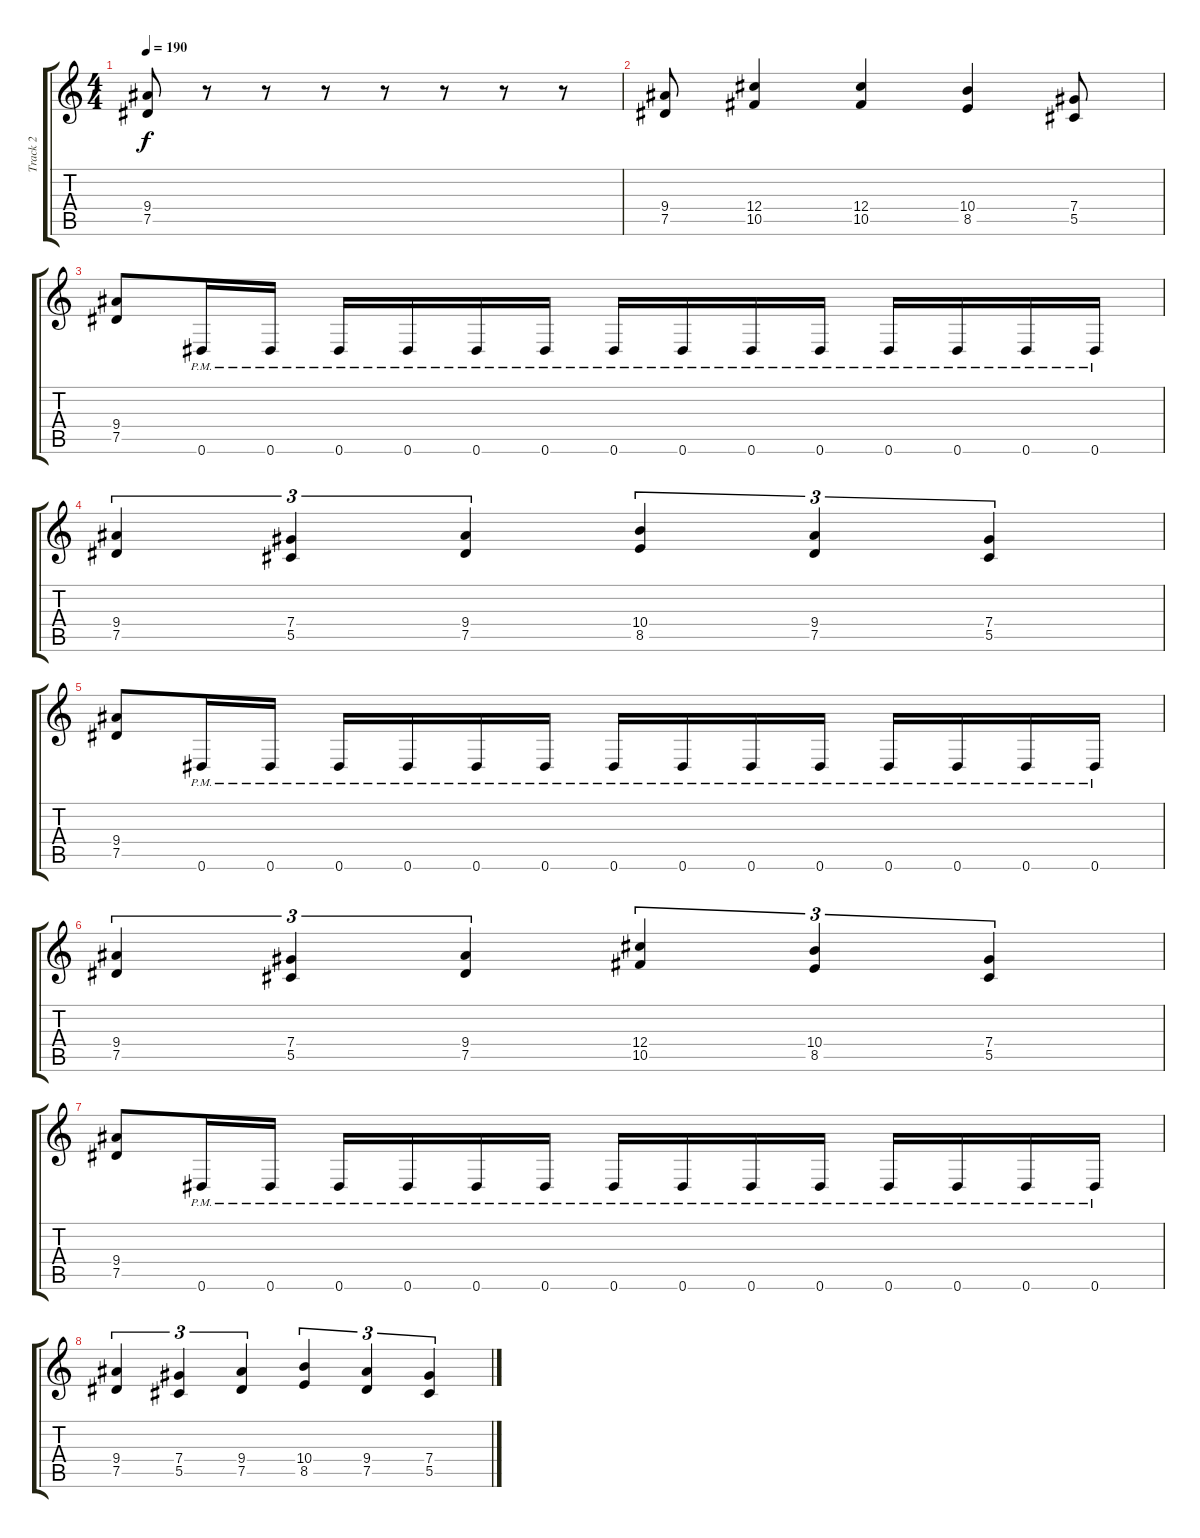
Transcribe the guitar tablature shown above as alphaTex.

\track ("Track 2" "Track 2") {instrument distortionguitar}
\staff {score tabs}
\tuning (Eb4 Bb3 Gb3 Db3 Ab2 Eb2) {hide}
\ts (4 4)
\tempo 190
\clef g2
\ks c
(9.4 7.5).8{dy f} r.8 r.8 r.8 r.8 r.8 r.8 r.8 |
(9.4 7.5).8 (12.4 10.5).4 (12.4 10.5).4 (10.4 8.5).4 (7.4 5.5).8 |
(9.4 7.5).8 0.6{pm}.16 0.6{pm}.16 0.6{pm}.16 0.6{pm}.16 0.6{pm}.16 0.6{pm}.16 0.6{pm}.16 0.6{pm}.16 0.6{pm}.16 0.6{pm}.16 0.6{pm}.16 0.6{pm}.16 0.6{pm}.16 0.6{pm}.16 |
(9.4 7.5).4{tu (3 2)} (7.4 5.5).4{tu (3 2)} (9.4 7.5).4{tu (3 2)} (10.4 8.5).4{tu (3 2)} (9.4 7.5).4{tu (3 2)} (7.4 5.5).4{tu (3 2)} |
(9.4 7.5).8 0.6{pm}.16 0.6{pm}.16 0.6{pm}.16 0.6{pm}.16 0.6{pm}.16 0.6{pm}.16 0.6{pm}.16 0.6{pm}.16 0.6{pm}.16 0.6{pm}.16 0.6{pm}.16 0.6{pm}.16 0.6{pm}.16 0.6{pm}.16 |
(9.4 7.5).4{tu (3 2)} (7.4 5.5).4{tu (3 2)} (9.4 7.5).4{tu (3 2)} (12.4 10.5).4{tu (3 2)} (10.4 8.5).4{tu (3 2)} (7.4 5.5).4{tu (3 2)} |
(9.4 7.5).8 0.6{pm}.16 0.6{pm}.16 0.6{pm}.16 0.6{pm}.16 0.6{pm}.16 0.6{pm}.16 0.6{pm}.16 0.6{pm}.16 0.6{pm}.16 0.6{pm}.16 0.6{pm}.16 0.6{pm}.16 0.6{pm}.16 0.6{pm}.16 |
(9.4 7.5).4{tu (3 2)} (7.4 5.5).4{tu (3 2)} (9.4 7.5).4{tu (3 2)} (10.4 8.5).4{tu (3 2)} (9.4 7.5).4{tu (3 2)} (7.4 5.5).4{tu (3 2)}
